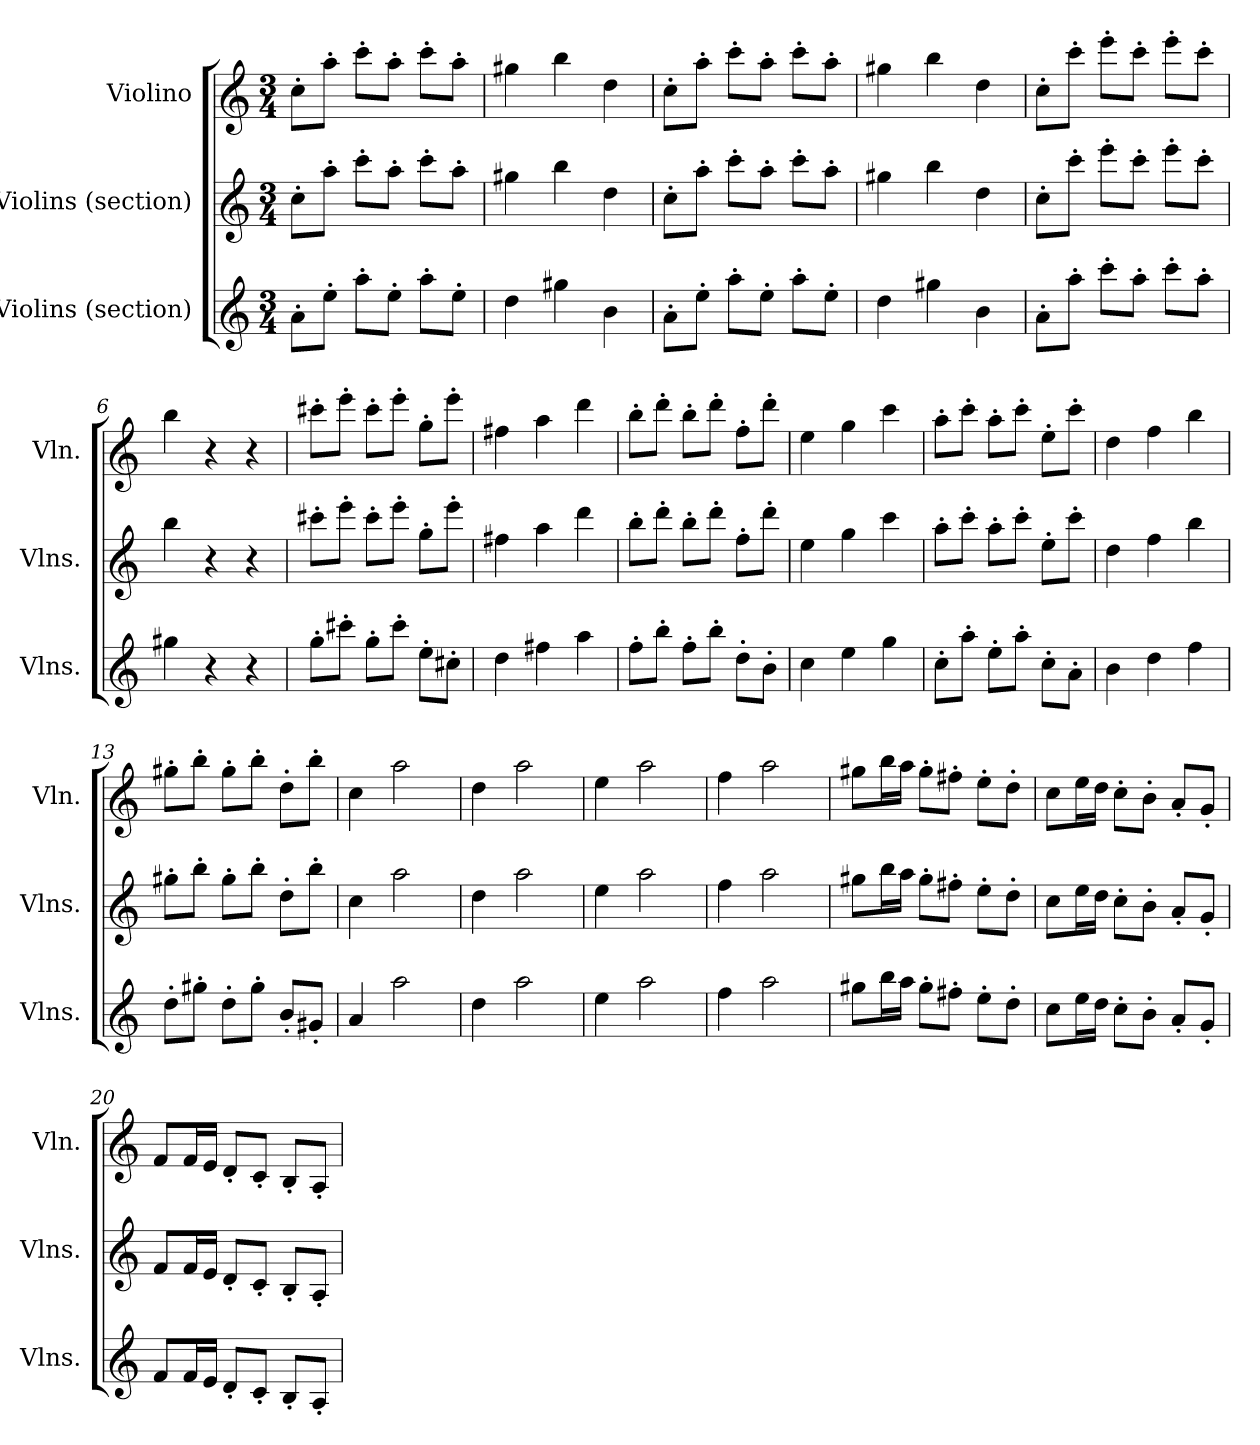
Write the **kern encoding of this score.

**kern	**kern	**kern
*part3	*part2	*part1
*staff3	*staff2	*staff1
*I"Violins (section)	*I"Violins (section)	*I"Violino
*I'Vlns.	*I'Vlns.	*I'Vln.
*clefG2	*clefG2	*clefG2
*k[]	*k[]	*k[]
*M3/4	*M3/4	*M3/4
*MM135	*MM135	*MM135
=1	=1	=1
8a'\L	8cc'\L	8cc'\L
8ee'\J	8aa'\J	8aa'\J
8aa'\L	8ccc'\L	8ccc'\L
8ee'\J	8aa'\J	8aa'\J
8aa'\L	8ccc'\L	8ccc'\L
8ee'\J	8aa'\J	8aa'\J
=2	=2	=2
4dd\	4gg#X\	4gg#X\
4gg#X\	4bb\	4bb\
4b\	4dd\	4dd\
=3	=3	=3
8a'\L	8cc'\L	8cc'\L
8ee'\J	8aa'\J	8aa'\J
8aa'\L	8ccc'\L	8ccc'\L
8ee'\J	8aa'\J	8aa'\J
8aa'\L	8ccc'\L	8ccc'\L
8ee'\J	8aa'\J	8aa'\J
=4	=4	=4
4dd\	4gg#X\	4gg#X\
4gg#X\	4bb\	4bb\
4b\	4dd\	4dd\
=5	=5	=5
8a'\L	8cc'\L	8cc'\L
8aa'\J	8ccc'\J	8ccc'\J
8ccc'\L	8eee'\L	8eee'\L
8aa'\J	8ccc'\J	8ccc'\J
8ccc'\L	8eee'\L	8eee'\L
8aa'\J	8ccc'\J	8ccc'\J
!!LO:LB:g=z
=6	=6	=6
4gg#X\	4bb\	4bb\
4r	4r	4r
4r	4r	4r
=7	=7	=7
8gg'\L	8ccc#X'\L	8ccc#X'\L
8ccc#X'\J	8eee'\J	8eee'\J
8gg'\L	8ccc#'\L	8ccc#'\L
8ccc#'\J	8eee'\J	8eee'\J
8ee'\L	8gg'\L	8gg'\L
8cc#X'\J	8eee'\J	8eee'\J
=8	=8	=8
4dd\	4ff#X\	4ff#X\
4ff#X\	4aa\	4aa\
4aa\	4ddd\	4ddd\
=9	=9	=9
8ff'\L	8bb'\L	8bb'\L
8bb'\J	8ddd'\J	8ddd'\J
8ff'\L	8bb'\L	8bb'\L
8bb'\J	8ddd'\J	8ddd'\J
8dd'\L	8ff'\L	8ff'\L
8b'\J	8ddd'\J	8ddd'\J
=10	=10	=10
4cc\	4ee\	4ee\
4ee\	4gg\	4gg\
4gg\	4ccc\	4ccc\
=11	=11	=11
8cc'\L	8aa'\L	8aa'\L
8aa'\J	8ccc'\J	8ccc'\J
8ee'\L	8aa'\L	8aa'\L
8aa'\J	8ccc'\J	8ccc'\J
8cc'\L	8ee'\L	8ee'\L
8a'\J	8ccc'\J	8ccc'\J
!!LO:LB:g=z
=12	=12	=12
4b\	4dd\	4dd\
4dd\	4ff\	4ff\
4ff\	4bb\	4bb\
=13	=13	=13
8dd'\L	8gg#X'\L	8gg#X'\L
8gg#X'\J	8bb'\J	8bb'\J
8dd'\L	8gg#'\L	8gg#'\L
8gg#'\J	8bb'\J	8bb'\J
8b'/L	8dd'\L	8dd'\L
8g#X'/J	8bb'\J	8bb'\J
=14	=14	=14
4a/	4cc\	4cc\
2aa\	2aa\	2aa\
=15	=15	=15
4dd\	4dd\	4dd\
2aa\	2aa\	2aa\
=16	=16	=16
4ee\	4ee\	4ee\
2aa\	2aa\	2aa\
=17	=17	=17
4ff\	4ff\	4ff\
2aa\	2aa\	2aa\
!!LO:LB:g=z
=18	=18	=18
8gg#X\L	8gg#X\L	8gg#X\L
16bb\L	16bb\L	16bb\L
16aa\JJ	16aa\JJ	16aa\JJ
8gg#'\L	8gg#'\L	8gg#'\L
8ff#X'\J	8ff#X'\J	8ff#X'\J
8ee'\L	8ee'\L	8ee'\L
8dd'\J	8dd'\J	8dd'\J
=19	=19	=19
8cc\L	8cc\L	8cc\L
16ee\L	16ee\L	16ee\L
16dd\JJ	16dd\JJ	16dd\JJ
8cc'\L	8cc'\L	8cc'\L
8b'\J	8b'\J	8b'\J
8a'/L	8a'/L	8a'/L
8g'/J	8g'/J	8g'/J
=20	=20	=20
8f/L	8f/L	8f/L
16f/L	16f/L	16f/L
16e/JJ	16e/JJ	16e/JJ
8d'/L	8d'/L	8d'/L
8c'/J	8c'/J	8c'/J
8B'/L	8B'/L	8B'/L
8A'/J	8A'/J	8A'/J
=	=	=
*-	*-	*-
